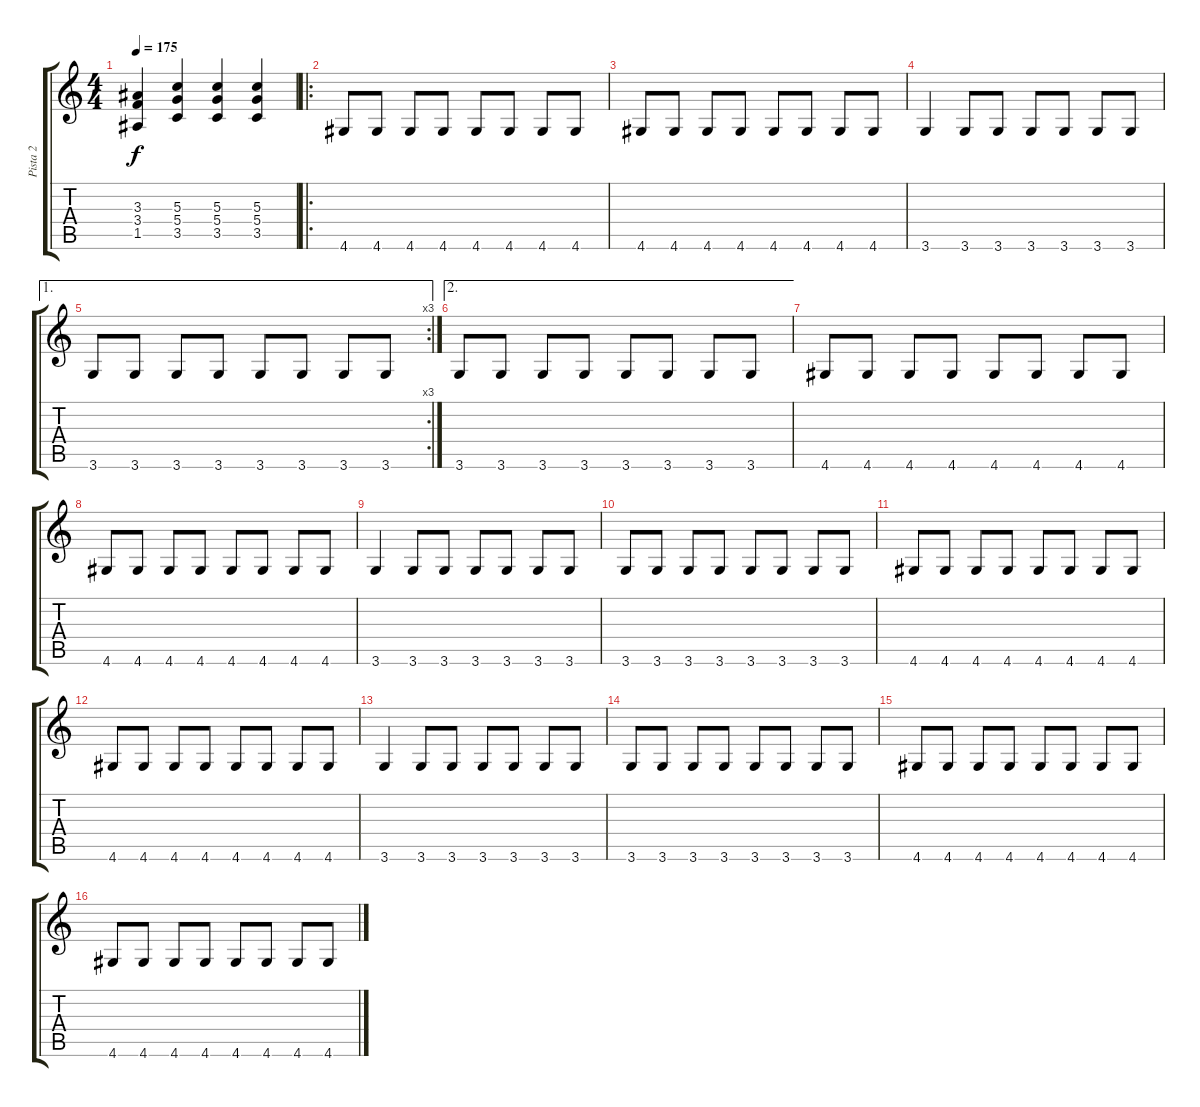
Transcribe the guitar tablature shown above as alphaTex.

\track ("Pista 2" "Pista 2") {instrument distortionguitar}
\staff {score tabs}
\tuning (E4 B3 G3 D3 A2 E2) {hide}
\ts (4 4)
\tempo 175
\clef g2
\ks c
(3.3 3.4 1.5).4{dy f} (5.3 5.4 3.5).4 (5.3 5.4 3.5).4 (5.3 5.4 3.5).4 |
\ro
4.6.8 4.6.8 4.6.8 4.6.8 4.6.8 4.6.8 4.6.8 4.6.8 |
4.6.8 4.6.8 4.6.8 4.6.8 4.6.8 4.6.8 4.6.8 4.6.8 |
3.6.4 3.6.8 3.6.8 3.6.8 3.6.8 3.6.8 3.6.8 |
\ae 1
\rc 3
3.6.8 3.6.8 3.6.8 3.6.8 3.6.8 3.6.8 3.6.8 3.6.8 |
\ae 2
3.6.8 3.6.8 3.6.8 3.6.8 3.6.8 3.6.8 3.6.8 3.6.8 |
4.6.8 4.6.8 4.6.8 4.6.8 4.6.8 4.6.8 4.6.8 4.6.8 |
4.6.8 4.6.8 4.6.8 4.6.8 4.6.8 4.6.8 4.6.8 4.6.8 |
3.6.4 3.6.8 3.6.8 3.6.8 3.6.8 3.6.8 3.6.8 |
3.6.8 3.6.8 3.6.8 3.6.8 3.6.8 3.6.8 3.6.8 3.6.8 |
4.6.8 4.6.8 4.6.8 4.6.8 4.6.8 4.6.8 4.6.8 4.6.8 |
4.6.8 4.6.8 4.6.8 4.6.8 4.6.8 4.6.8 4.6.8 4.6.8 |
3.6.4 3.6.8 3.6.8 3.6.8 3.6.8 3.6.8 3.6.8 |
3.6.8 3.6.8 3.6.8 3.6.8 3.6.8 3.6.8 3.6.8 3.6.8 |
4.6.8 4.6.8 4.6.8 4.6.8 4.6.8 4.6.8 4.6.8 4.6.8 |
4.6.8 4.6.8 4.6.8 4.6.8 4.6.8 4.6.8 4.6.8 4.6.8
